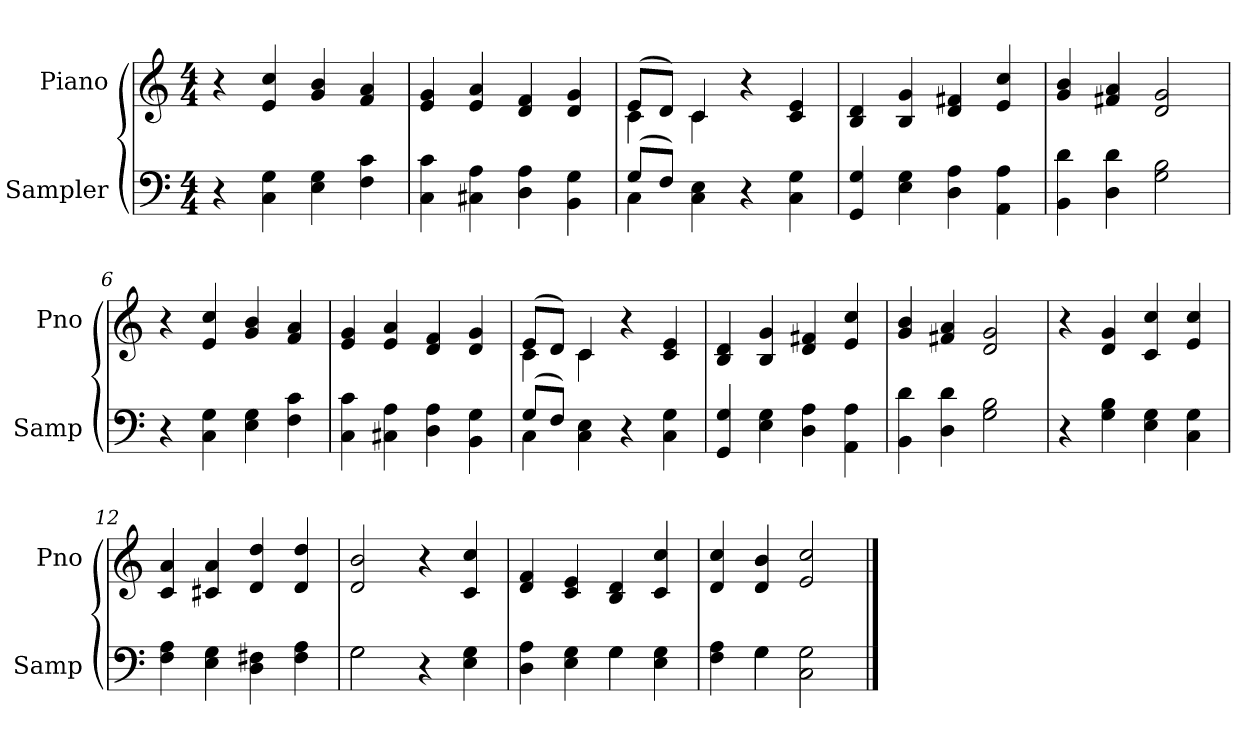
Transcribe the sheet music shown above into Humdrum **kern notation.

**kern	**kern
*part2	*part1
*staff2	*staff1
*I"Sampler	*I"Piano
*I'Samp	*I'Pno
*clefF4	*clefG2
*M4/4	*M4/4
=1	=1
4r	4r
4C 4G	4e 4cc
4E 4G	4g 4b
4F 4c	4f 4a
=2	=2
4C 4c	4e 4g
4C#X 4A	4e 4a
4D 4A	4d 4f
4BB 4G	4d 4g
=3	=3
*^	*^
(8G/L	4C	(8e/L	4c
8F/J)	.	8d/J)	.
4C 4E	2.ryy	4c/	4c
4r	.	4r	2ryy
4C 4G	.	4c 4e	.
*v	*v	*	*
*	*v	*v
=4	=4
4GG 4G	4B 4d
4E 4G	4B 4g
4D 4A	4d 4f#X
4AA 4A	4e 4cc
=5	=5
4BB 4d	4g 4b
4D 4d	4f#X 4a
2G 2B	2d 2g
=6	=6
4r	4r
4C 4G	4e 4cc
4E 4G	4g 4b
4F 4c	4f 4a
=7	=7
4C 4c	4e 4g
4C#X 4A	4e 4a
4D 4A	4d 4f
4BB 4G	4d 4g
=8	=8
*^	*^
(8G/L	4C	(8e/L	4c
8F/J)	.	8d/J)	.
4C 4E	2.ryy	4c/	4c
4r	.	4r	2ryy
4C 4G	.	4c 4e	.
*v	*v	*	*
*	*v	*v
=9	=9
4GG 4G	4B 4d
4E 4G	4B 4g
4D 4A	4d 4f#X
4AA 4A	4e 4cc
=10	=10
4BB 4d	4g 4b
4D 4d	4f#X 4a
2G 2B	2d 2g
=11	=11
4r	4r
4G 4B	4d 4g
4E 4G	4c 4cc
4C 4G	4e 4cc
=12	=12
4F 4A	4c 4a
4E 4G	4c#X 4a
4D 4F#X	4d 4dd
4F# 4A	4d 4dd
=13	=13
*^	*
2G\	2G	2d 2b
4r	2ryy	4r
4E 4G	.	4c 4cc
=14	=14	=14
4D 4A	2ryy	4d 4f
4E 4G	.	4c 4e
4G\	4G	4B 4d
4E 4G	4ryy	4c 4cc
=15	=15	=15
4F 4A	4ryy	4d 4cc
4G\	4G	4d 4b
2C 2G	2ryy	2e 2cc
*v	*v	*
==	==
*-	*-
